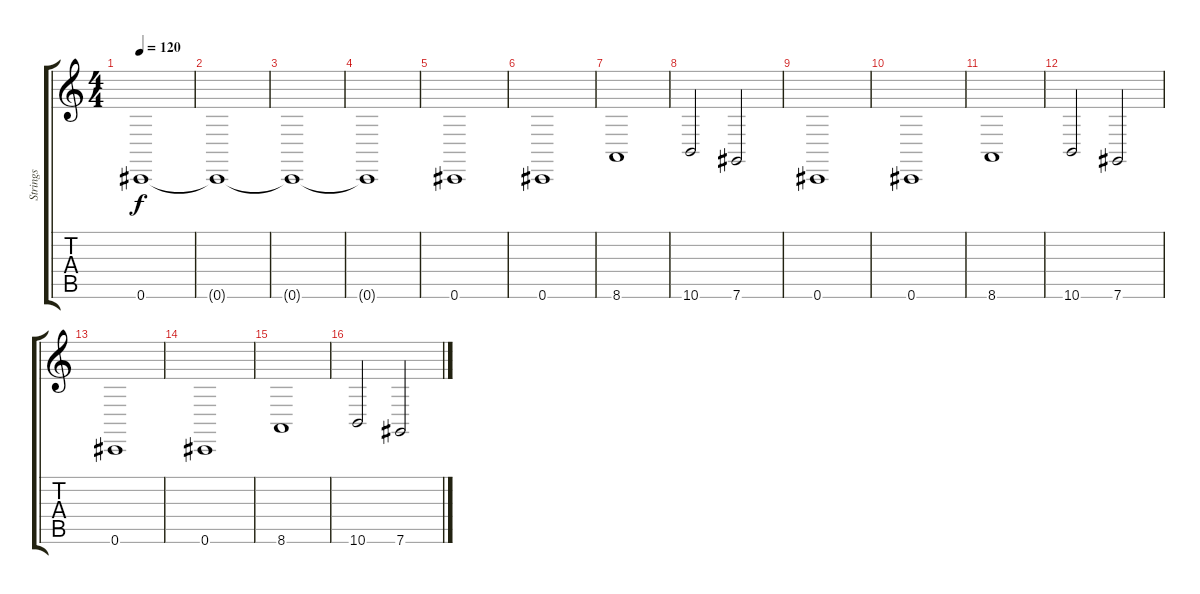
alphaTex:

\track ("Strings" "Strings") {instrument stringensemble1}
\staff {score tabs}
\tuning (Eb4 Bb3 Gb3 Db3 Ab2 Db2) {hide}
\ts (4 4)
\tempo 120
\clef g2
\ks c
0.6.1{dy f instrument stringensemble1} |
0.6{t}.1 |
0.6{t}.1 |
0.6{t}.1 |
0.6.1 |
0.6.1 |
8.6.1 |
10.6.2 7.6.2 |
0.6.1 |
0.6.1 |
8.6.1 |
10.6.2 7.6.2 |
0.6.1 |
0.6.1 |
8.6.1 |
10.6.2 7.6.2
